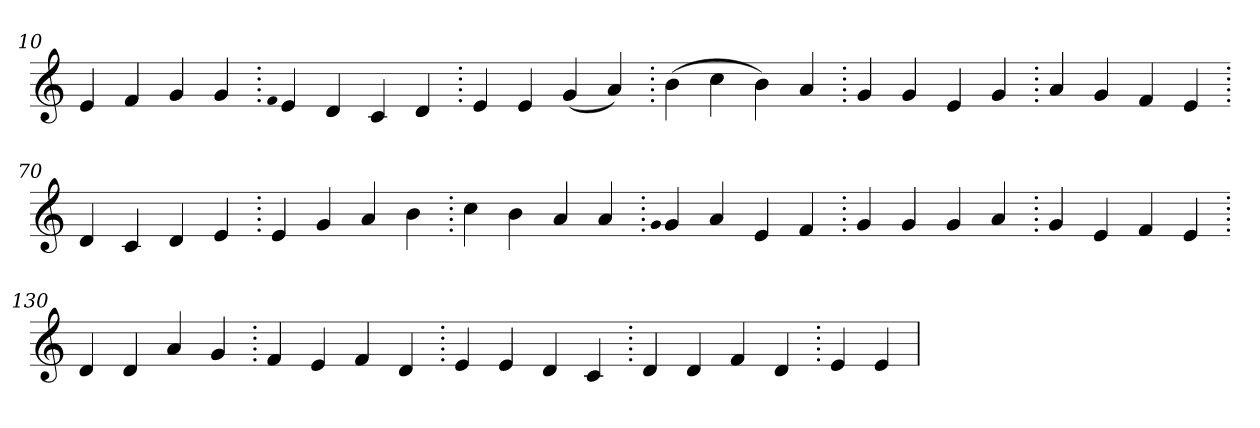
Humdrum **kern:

**kern
*part1
*staff1
*clefG2
=10.
4e
4f
4g
4g
=20.
qqf
4e
4d
4c
4d
=30.
4e
4e
(>4g
4a)
=40.
(>4b
4cc
4b)
4a
=50.
4g
4g
4e
4g
=60.
4a
4g
4f
4e
=70.
4d
4c
4d
4e
=80.
4e
4g
4a
4b
=90.
4cc
4b
4a
4a
=100.
qqg
4g
4a
4e
4f
=110.
4g
4g
4g
4a
=120.
4g
4e
4f
4e
=130.
4d
4d
4a
4g
=140.
4f
4e
4f
4d
=150.
4e
4e
4d
4c
=160.
4d
4d
4f
4d
=170.
4e
4e
=
*-
